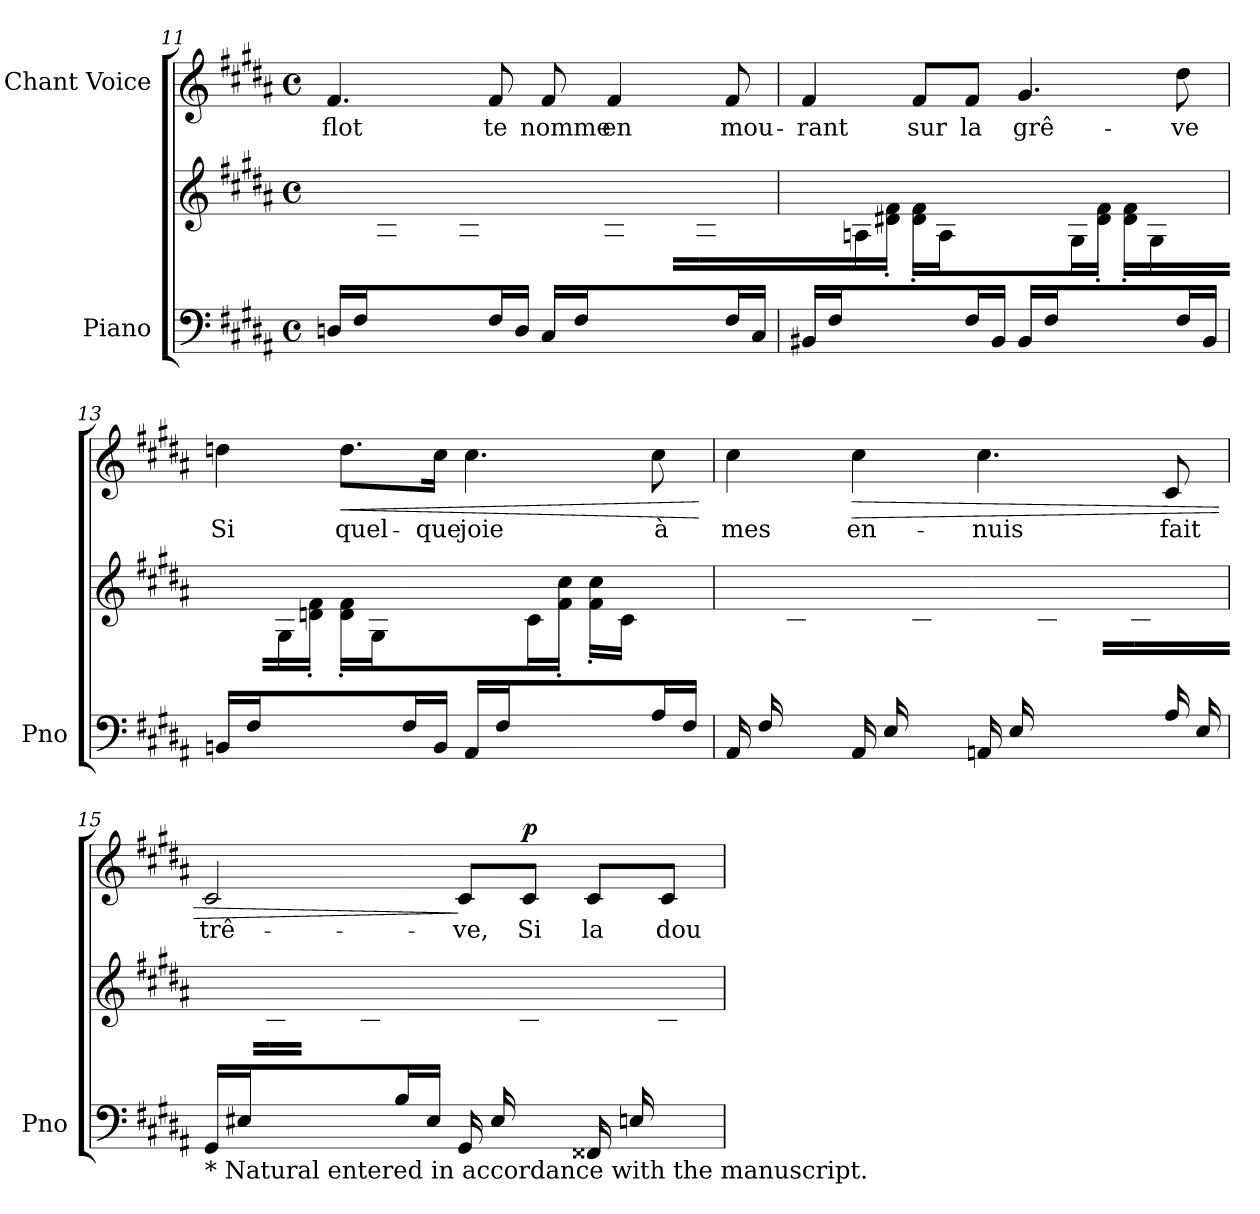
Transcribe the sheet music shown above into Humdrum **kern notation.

**kern	**kern	**kern	**text	**dynam
*part2	*part2	*part1	*part1	*part1
*staff3	*staff2	*staff1	*staff1	*staff1
*I"Piano	*	*I"Chant Voice	*	*
*I'Pno	*	*	*	*
!!LO:LB:g=z
*clefF4	*clefG2	*clefG2	*	*
*k[f#c#g#d#a#]	*k[f#c#g#d#a#]	*k[f#c#g#d#a#]	*	*
*M4/4	*M4/4	*M4/4	*	*
*met(c)	*met(c)	*met(c)	*	*
=11	=11	=11	=11	=11
*	*^	*	*	*
!	!	!	!	!LO:LY:b	!
(<16Dn/LL	1ryy	8ryy	4.f#/	flot	.
16F#/	.	.	.	.	.
4ryy	.	16An\)	.	.	.
.	.	16dn'\JJ	.	.	.
.	.	16d'\LL	.	.	.
.	.	16A\	.	.	.
!	!	!	!	!LO:LY:b	!
16F#/	.	4ryy	8f#/	te	.
16D/JJ	.	.	.	.	.
!	!	!	!	!LO:LY:b	!
(<16C#/LL	.	.	8f#/	nomme	.
16F#/	.	.	.	.	.
!	!	!	!	!LO:LY:b	!
4ryy	.	16A#X\)	4f#/	en	.
.	.	16e\' 16f#\'JJ	.	.	.
.	.	16e\' 16f#\'LL	.	.	.
.	.	16A#\	.	.	.
!	!	!	!	!LO:LY:b	!
16F#/	.	8ryy	8f#/	mou-	.
16C#/JJ	.	.	.	.	.
=12	=12	=12	=12	=12	=12
!	!	!	!	!LO:LY:b	!
(<16BB#X/LL	1ryy	8ryy	4f#/	-rant	.
16F#/	.	.	.	.	.
4ryy	.	16An\)	.	.	.
.	.	16d#X\' 16f#\'JJ	.	.	.
!	!	!	!	!LO:LY:b	!
.	.	16d#\' 16f#\'LL	8f#/L	sur	.
.	.	16A\	.	.	.
!	!	!	!	!LO:LY:b	!
16F#/	.	4ryy	8f#/J	la	.
16BB#/JJ	.	.	.	.	.
!	!	!	!	!LO:LY:b	!
(<16BB#/LL	.	.	4.g#/	grê-	.
16F#/	.	.	.	.	.
4ryy	.	16G#\)	.	.	.
.	.	16d#\' 16f#\'JJ	.	.	.
.	.	16d#\' 16f#\'LL	.	.	.
.	.	16G#\	.	.	.
!	!	!	!	!LO:LY:b	!
16F#/	.	8ryy	8dd#\	-ve	.
16BB#/JJ	.	.	.	.	.
!!LO:LB:g=z
=13	=13	=13	=13	=13	=13
!	!	!	!	!LO:LY:b	!
(<16BBn/LL	1ryy	8ryy	4ddn\	Si	.
16F#/	.	.	.	.	.
4ryy	.	16G#\)	.	.	.
.	.	16dn\' 16f#\'JJ	.	.	.
!	!	!	!	!LO:LY:b	!LO:HP:b
.	.	16d\' 16f#\'LL	8.dd\L	quel-	<
.	.	16G#\	.	.	.
16F#/	.	4ryy	.	.	.
!	!	!	!	!LO:LY:b	!
16BB/JJ	.	.	16cc#\Jk	-que	.
!	!	!	!	!LO:LY:b	!
(<16AA#/LL	.	.	4.cc#\	joie	.
16F#/	.	.	.	.	.
4ryy	.	16c#\)	.	.	.
.	.	16f#\' 16cc#\'JJ	.	.	.
.	.	16f#\' 16cc#\'LL	.	.	.
.	.	16c#\	.	.	.
!	!	!	!	!LO:LY:b	!
16A#/	.	8ryy	8cc#\	à	.
16F#/JJ	.	.	.	.	.
*	*v	*v	*	*	*
.	.	.	.	[
=14	=14	=14	=14	=14
*	*^	*	*	*
!	!	!	!	!LO:LY:b	!
(<16AA#/LL	1ryy	8ryy	4cc#\	mes	.
16F#/	.	.	.	.	.
8ryy	.	16c#\)	.	.	.
.	.	16f#\' 16cc#\'JJ	.	.	.
!	!	!	!	!LO:LY:b	!LO:HP:b
(<16AA#/LL	.	8ryy	4cc#\	en-	>
16E/	.	.	.	.	.
8ryy	.	16c#\)	.	.	.
.	.	16gn\ 16cc#\JJ	.	.	.
!	!	!	!	!LO:LY:b	!
(<16AAn/LL	.	8ryy	4.cc#\	-nuis	.
16E/	.	.	.	.	.
4ryy	.	16c#\)	.	.	.
.	.	16an\' 16cc#\'JJ	.	.	.
.	.	16a\' 16cc#\'LL	.	.	.
.	.	16c#\	.	.	.
!	!	!	!	!LO:LY:b	!
16A#/	.	8ryy	8c#/	fait	.
16E/JJ	.	.	.	.	.
!!LO:LB:g=z
=15	=15	=15	=15	=15	=15
!LO:TX:b:t=* Natural entered in accordance with the manuscript.	!	!	!	!	!
!	!	!	!	!LO:LY:b	!
(<16GG#/LL	1ryy	8ryy	2c#/	trê-	.
16E#X/	.	.	.	.	.
4ryy	.	16c#\)	.	.	.
.	.	16g#\' 16cc#\'JJ	.	.	.
.	.	16g#\' 16cc#\'LL	.	.	.
.	.	16c#\	.	.	.
16B/	.	4ryy	.	.	.
16E#/JJ	.	.	.	.	.
!	!	!	!	!LO:LY:b	!
(<16GG#/LL	.	.	8c#/L	-ve,	]
16E#/	.	.	.	.	.
!	!	!	!	!LO:LY:b	!LO:DY:a
8ryy	.	16c#\)	8c#/J	Si	p
.	.	16e#X\' 16cc#\'JJ	.	.	.
!	!	!	!	!LO:LY:b	!
(<16FF##X/LL	.	8ryy	8c#/L	la	.
16En/	.	.	.	.	.
!	!	!	!	!LO:LY:b	!
8ryy	.	16c#\)	8c#/J	dou-	.
.	.	16en\' 16cc#\'JJ	.	.	.
*	*v	*v	*	*	*
=	=	=	=	=
*-	*-	*-	*-	*-
